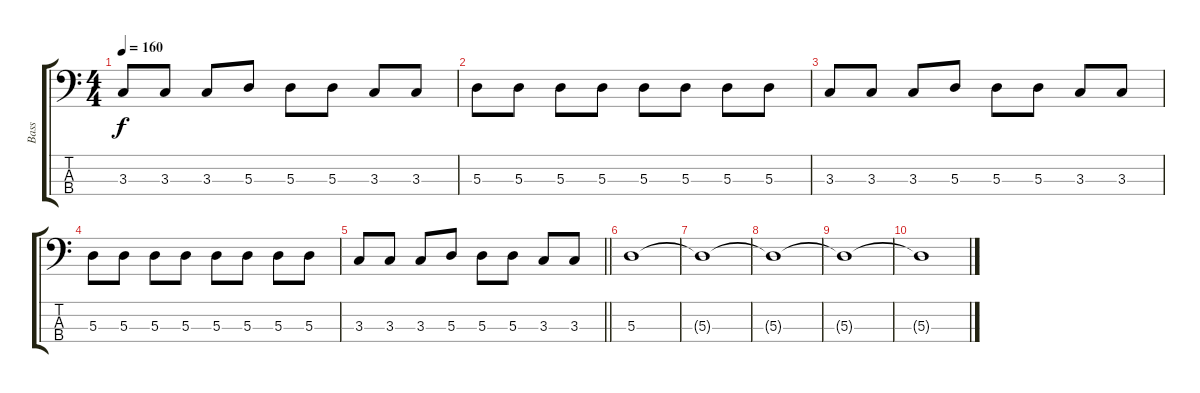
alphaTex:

\track ("Bass" "Bass") {instrument electricbassfinger}
\staff {score tabs}
\tuning (G2 D2 A1 E1) {hide}
\ts (4 4)
\tempo 160
\clef f4
\ks c
3.3.8{dy f} 3.3.8 3.3.8 5.3.8 5.3.8 5.3.8 3.3.8 3.3.8 |
5.3.8 5.3.8 5.3.8 5.3.8 5.3.8 5.3.8 5.3.8 5.3.8 |
3.3.8 3.3.8 3.3.8 5.3.8 5.3.8 5.3.8 3.3.8 3.3.8 |
5.3.8 5.3.8 5.3.8 5.3.8 5.3.8 5.3.8 5.3.8 5.3.8 |
\barLineRight lightlight
3.3.8 3.3.8 3.3.8 5.3.8 5.3.8 5.3.8 3.3.8 3.3.8 |
5.3.1 |
5.3{t}.1 |
5.3{t}.1 |
5.3{t}.1 |
5.3{t}.1
